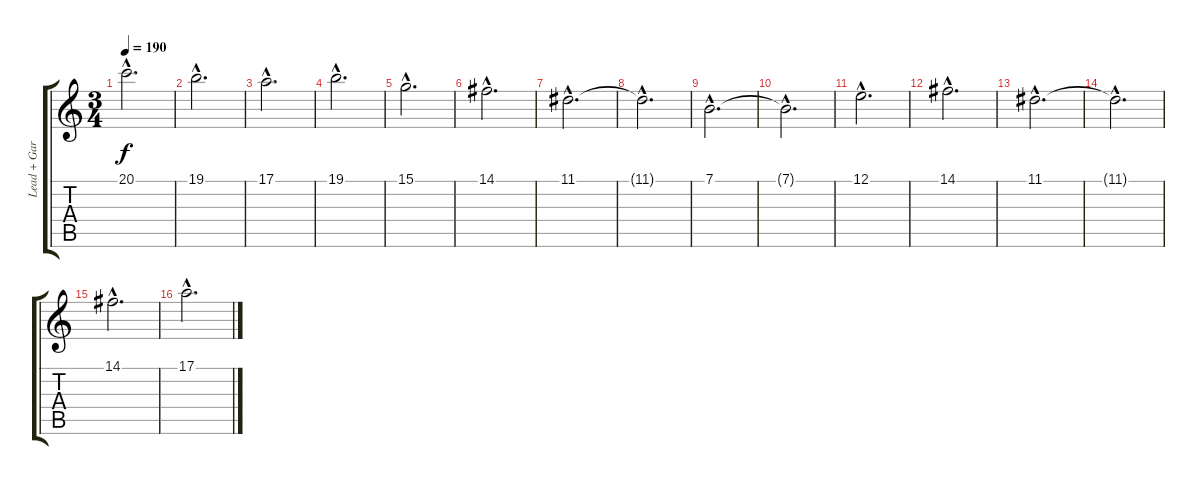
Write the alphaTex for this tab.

\track ("Lead + Garm" "Lead + Gar") {instrument pad5bowed}
\staff {score tabs}
\tuning (E4 B3 G3 D3 A2 E2) {hide}
\ts (3 4)
\tempo 190
\clef g2
\ks c
20.1{hac}.2{d dy f} |
19.1{hac}.2{d} |
17.1{hac}.2{d} |
19.1{hac}.2{d} |
15.1{hac}.2{d} |
14.1{hac}.2{d} |
11.1{hac}.2{d} |
11.1{hac t}.2{d} |
7.1{hac}.2{d} |
7.1{hac t}.2{d} |
12.1{hac}.2{d} |
14.1{hac}.2{d} |
11.1{hac}.2{d} |
11.1{hac t}.2{d} |
14.1{hac}.2{d} |
17.1{hac}.2{d}
